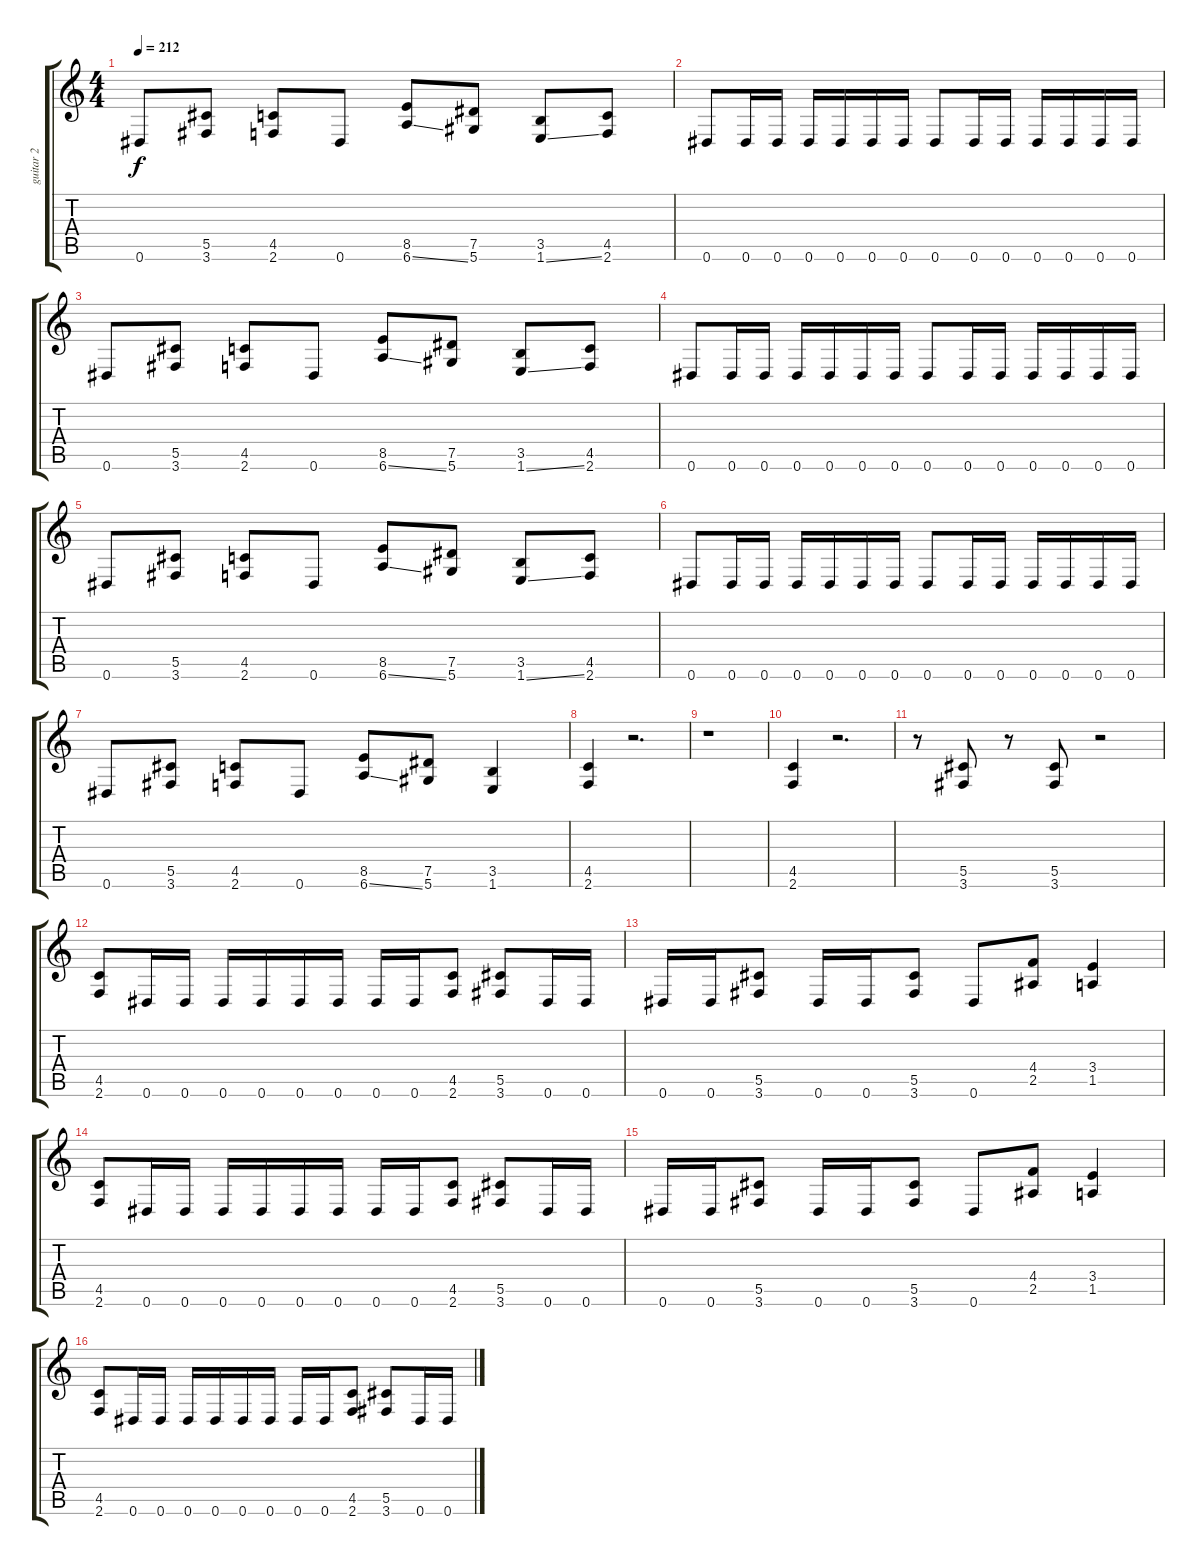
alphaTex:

\track ("guitar 2" "guitar 2") {instrument distortionguitar}
\staff {score tabs}
\tuning (Eb4 Bb3 Gb3 Db3 Ab2 Eb2) {hide}
\ts (4 4)
\tempo 212
\clef g2
\ks c
0.6.8{dy f} (5.5 3.6).8 (4.5 2.6).8 0.6.8 (8.5 6.6{ss}).8 (7.5 5.6).8 (3.5 1.6{ss}).8 (4.5 2.6).8 |
0.6.8 0.6.16 0.6.16 0.6.16 0.6.16 0.6.16 0.6.16 0.6.8 0.6.16 0.6.16 0.6.16 0.6.16 0.6.16 0.6.16 |
0.6.8 (5.5 3.6).8 (4.5 2.6).8 0.6.8 (8.5 6.6{ss}).8 (7.5 5.6).8 (3.5 1.6{ss}).8 (4.5 2.6).8 |
0.6.8 0.6.16 0.6.16 0.6.16 0.6.16 0.6.16 0.6.16 0.6.8 0.6.16 0.6.16 0.6.16 0.6.16 0.6.16 0.6.16 |
0.6.8 (5.5 3.6).8 (4.5 2.6).8 0.6.8 (8.5 6.6{ss}).8 (7.5 5.6).8 (3.5 1.6{ss}).8 (4.5 2.6).8 |
0.6.8 0.6.16 0.6.16 0.6.16 0.6.16 0.6.16 0.6.16 0.6.8 0.6.16 0.6.16 0.6.16 0.6.16 0.6.16 0.6.16 |
0.6.8 (5.5 3.6).8 (4.5 2.6).8 0.6.8 (8.5 6.6{ss}).8 (7.5 5.6).8 (3.5 1.6).4 |
(4.5 2.6).4 r.2{d} |
r.1 |
(4.5 2.6).4 r.2{d} |
r.8 (5.5 3.6).8 r.8 (5.5 3.6).8 r.2 |
(4.5 2.6).8 0.6.16 0.6.16 0.6.16 0.6.16 0.6.16 0.6.16 0.6.16 0.6.16 (4.5 2.6).8 (5.5 3.6).8 0.6.16 0.6.16 |
0.6.16 0.6.16 (5.5 3.6).8 0.6.16 0.6.16 (5.5 3.6).8 0.6.8 (4.4 2.5).8 (3.4 1.5).4 |
(4.5 2.6).8 0.6.16 0.6.16 0.6.16 0.6.16 0.6.16 0.6.16 0.6.16 0.6.16 (4.5 2.6).8 (5.5 3.6).8 0.6.16 0.6.16 |
0.6.16 0.6.16 (5.5 3.6).8 0.6.16 0.6.16 (5.5 3.6).8 0.6.8 (4.4 2.5).8 (3.4 1.5).4 |
(4.5 2.6).8 0.6.16 0.6.16 0.6.16 0.6.16 0.6.16 0.6.16 0.6.16 0.6.16 (4.5 2.6).8 (5.5 3.6).8 0.6.16 0.6.16
